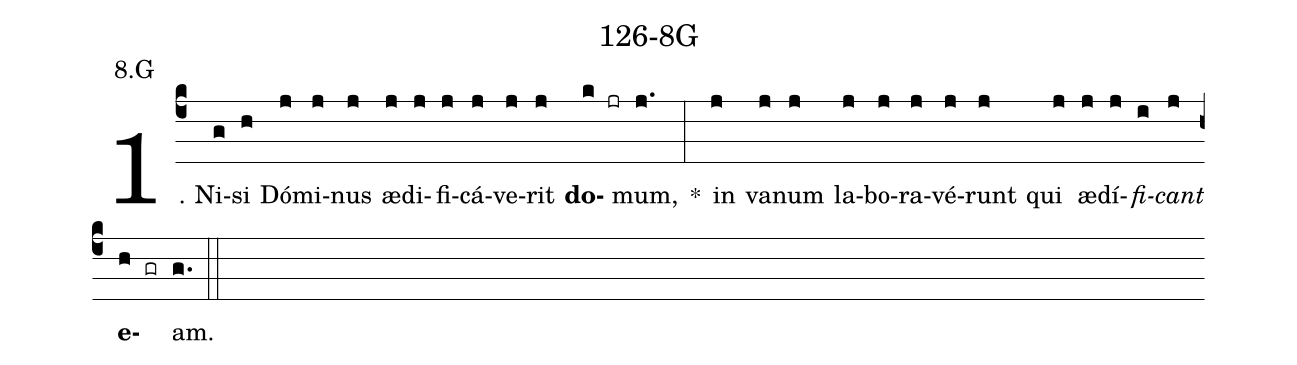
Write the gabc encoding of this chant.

name: 126-8G;
annotation: 8.G;
%%
(c4)1. Ni(g)si(h) Dó(j)mi(j)nus(j) æ(j)di(j)fi(j)cá(j)ve(j)rit(j) <b>do</b>(k jr)mum,(j.) *(:) in(j) va(j)num(j) la(j)bo(j)ra(j)vé(j)runt(j) qui(j) æ(j)dí(j)<i>fi</i>(i)<i>cant</i>(j) <b>e</b>(h gr)am.(g.) (::)
